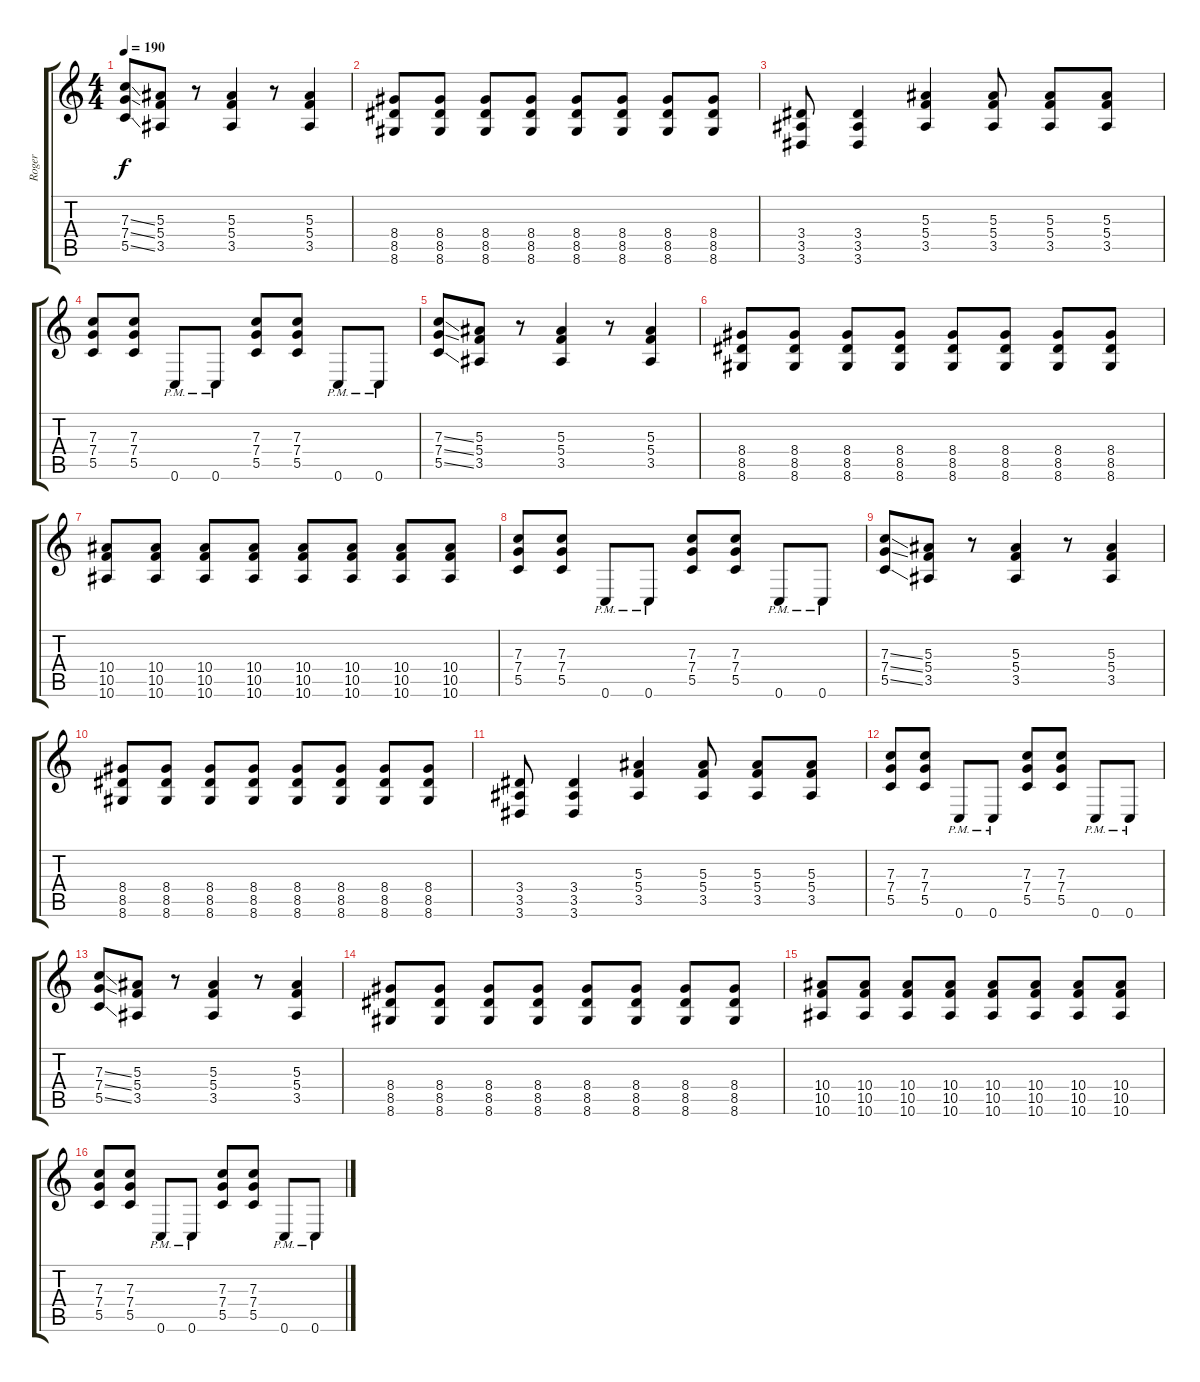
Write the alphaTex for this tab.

\track ("Roger" "Roger") {instrument electricguitarjazz}
\staff {score tabs}
\tuning (D4 A3 F3 C3 G2 C2) {hide}
\ts (4 4)
\tempo 190
\clef g2
\ks c
(7.3{ss} 7.4{ss} 5.5{ss}).8{dy f} (5.3 5.4 3.5).8 r.8 (5.3 5.4 3.5).4 r.8 (5.3 5.4 3.5).4 |
(8.4 8.5 8.6).8 (8.4 8.5 8.6).8 (8.4 8.5 8.6).8 (8.4 8.5 8.6).8 (8.4 8.5 8.6).8 (8.4 8.5 8.6).8 (8.4 8.5 8.6).8 (8.4 8.5 8.6).8 |
(3.4 3.5 3.6).8 (3.4 3.5 3.6).4 (5.3 5.4 3.5).4 (5.3 5.4 3.5).8 (5.3 5.4 3.5).8 (5.3 5.4 3.5).8 |
(7.3 7.4 5.5).8 (7.3 7.4 5.5).8 0.6{pm}.8 0.6{pm}.8 (7.3 7.4 5.5).8 (7.3 7.4 5.5).8 0.6{pm}.8 0.6{pm}.8 |
(7.3{ss} 7.4{ss} 5.5{ss}).8 (5.3 5.4 3.5).8 r.8 (5.3 5.4 3.5).4 r.8 (5.3 5.4 3.5).4 |
(8.4 8.5 8.6).8 (8.4 8.5 8.6).8 (8.4 8.5 8.6).8 (8.4 8.5 8.6).8 (8.4 8.5 8.6).8 (8.4 8.5 8.6).8 (8.4 8.5 8.6).8 (8.4 8.5 8.6).8 |
(10.4 10.5 10.6).8 (10.4 10.5 10.6).8 (10.4 10.5 10.6).8 (10.4 10.5 10.6).8 (10.4 10.5 10.6).8 (10.4 10.5 10.6).8 (10.4 10.5 10.6).8 (10.4 10.5 10.6).8 |
(7.3 7.4 5.5).8 (7.3 7.4 5.5).8 0.6{pm}.8 0.6{pm}.8 (7.3 7.4 5.5).8 (7.3 7.4 5.5).8 0.6{pm}.8 0.6{pm}.8 |
(7.3{ss} 7.4{ss} 5.5{ss}).8 (5.3 5.4 3.5).8 r.8 (5.3 5.4 3.5).4 r.8 (5.3 5.4 3.5).4 |
(8.4 8.5 8.6).8 (8.4 8.5 8.6).8 (8.4 8.5 8.6).8 (8.4 8.5 8.6).8 (8.4 8.5 8.6).8 (8.4 8.5 8.6).8 (8.4 8.5 8.6).8 (8.4 8.5 8.6).8 |
(3.4 3.5 3.6).8 (3.4 3.5 3.6).4 (5.3 5.4 3.5).4 (5.3 5.4 3.5).8 (5.3 5.4 3.5).8 (5.3 5.4 3.5).8 |
(7.3 7.4 5.5).8 (7.3 7.4 5.5).8 0.6{pm}.8 0.6{pm}.8 (7.3 7.4 5.5).8 (7.3 7.4 5.5).8 0.6{pm}.8 0.6{pm}.8 |
(7.3{ss} 7.4{ss} 5.5{ss}).8 (5.3 5.4 3.5).8 r.8 (5.3 5.4 3.5).4 r.8 (5.3 5.4 3.5).4 |
(8.4 8.5 8.6).8 (8.4 8.5 8.6).8 (8.4 8.5 8.6).8 (8.4 8.5 8.6).8 (8.4 8.5 8.6).8 (8.4 8.5 8.6).8 (8.4 8.5 8.6).8 (8.4 8.5 8.6).8 |
(10.4 10.5 10.6).8 (10.4 10.5 10.6).8 (10.4 10.5 10.6).8 (10.4 10.5 10.6).8 (10.4 10.5 10.6).8 (10.4 10.5 10.6).8 (10.4 10.5 10.6).8 (10.4 10.5 10.6).8 |
(7.3 7.4 5.5).8 (7.3 7.4 5.5).8 0.6{pm}.8 0.6{pm}.8 (7.3 7.4 5.5).8 (7.3 7.4 5.5).8 0.6{pm}.8 0.6{pm}.8
